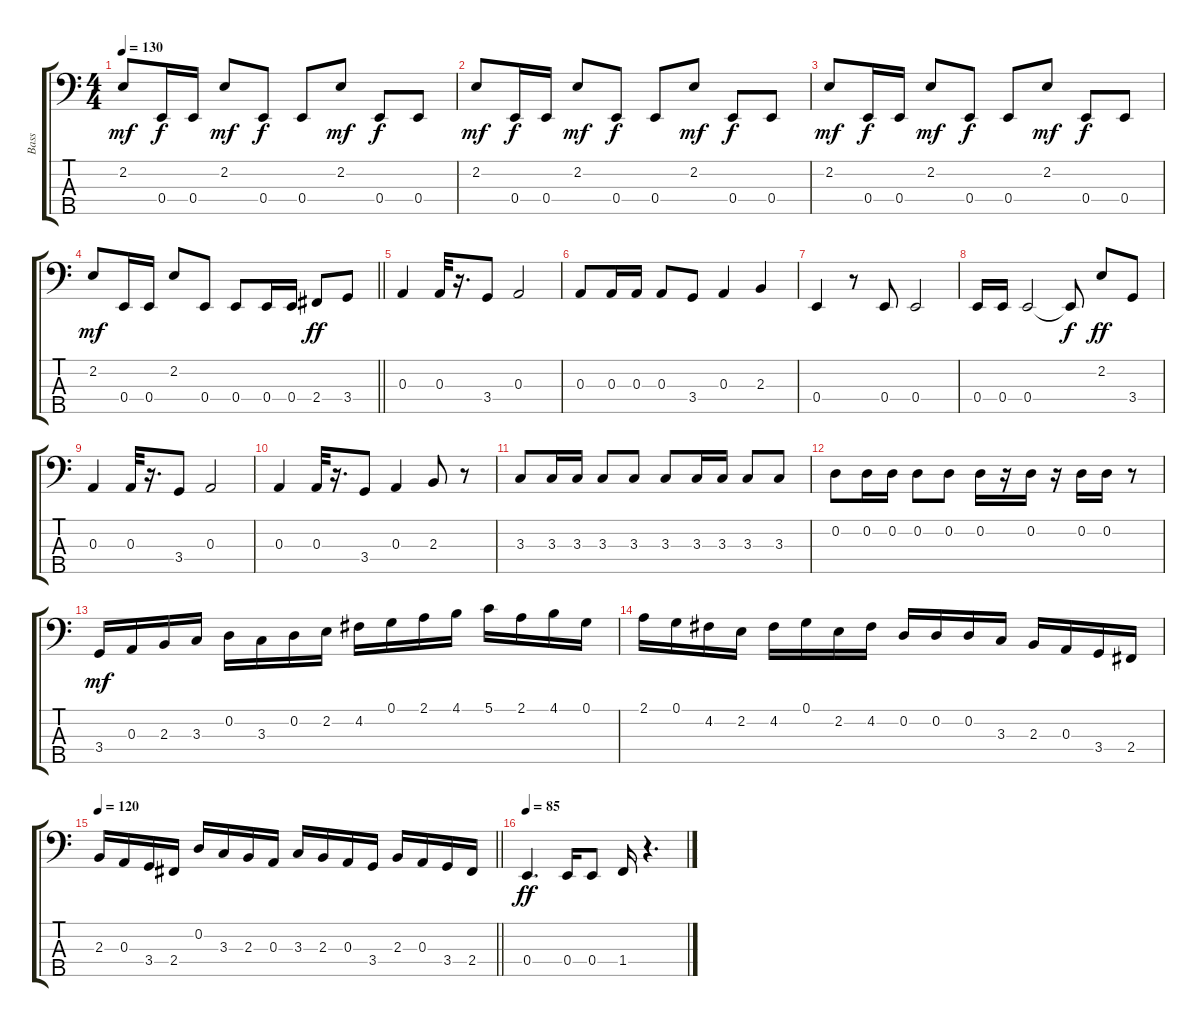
\track ("Bass" "Bass") {instrument electricbasspick}
\staff {score tabs}
\tuning (G2 D2 A1 E1 B0) {hide}
\ts (4 4)
\tempo 130
\clef f4
\ks c
2.2.8{dy mf} 0.4.16{dy f} 0.4.16 2.2.8{dy mf} 0.4.8{dy f} 0.4.8 2.2.8{dy mf} 0.4.8{dy f} 0.4.8 |
2.2.8{dy mf} 0.4.16{dy f} 0.4.16 2.2.8{dy mf} 0.4.8{dy f} 0.4.8 2.2.8{dy mf} 0.4.8{dy f} 0.4.8 |
2.2.8{dy mf} 0.4.16{dy f} 0.4.16 2.2.8{dy mf} 0.4.8{dy f} 0.4.8 2.2.8{dy mf} 0.4.8{dy f} 0.4.8 |
\barLineRight lightlight
2.2.8{dy mf} 0.4.16 0.4.16 2.2.8 0.4.8 0.4.8 0.4.16 0.4.16 2.4.8{dy ff} 3.4.8 |
\section ("" "")
0.3.4 0.3.32 r.16{d} 3.4.8 0.3.2 |
0.3.8 0.3.16 0.3.16 0.3.8 3.4.8 0.3.4 2.3.4 |
0.4.4 r.8 0.4.8 0.4.2 |
0.4.16 0.4.16 0.4.2 0.4{t}.8{dy f} 2.2.8{dy ff} 3.4.8 |
0.3.4 0.3.32 r.16{d} 3.4.8 0.3.2 |
0.3.4 0.3.32 r.16{d} 3.4.8 0.3.4 2.3.8 r.8 |
3.3.8 3.3.16 3.3.16 3.3.8 3.3.8 3.3.8 3.3.16 3.3.16 3.3.8 3.3.8 |
0.2.8 0.2.16 0.2.16 0.2.8 0.2.8 0.2.16 r.16 0.2.16 r.16 0.2.16 0.2.16 r.8 |
3.4.16{dy mf} 0.3.16 2.3.16 3.3.16 0.2.16 3.3.16 0.2.16 2.2.16 4.2.16 0.1.16 2.1.16 4.1.16 5.1.16 2.1.16 4.1.16 0.1.16 |
2.1.16 0.1.16 4.2.16 2.2.16 4.2.16 0.1.16 2.2.16 4.2.16 0.2.16 0.2.16 0.2.16 3.3.16 2.3.16 0.3.16 3.4.16 2.4.16 |
\tempo 120
\barLineRight lightlight
2.3.16 0.3.16 3.4.16 2.4.16 0.2.16 3.3.16 2.3.16 0.3.16 3.3.16 2.3.16 0.3.16 3.4.16 2.3.16 0.3.16 3.4.16 2.4.16 |
\section ("" "")
\tempo 85
0.4.4{d dy ff} 0.4.16 0.4.8 1.4.16 r.4{d}
